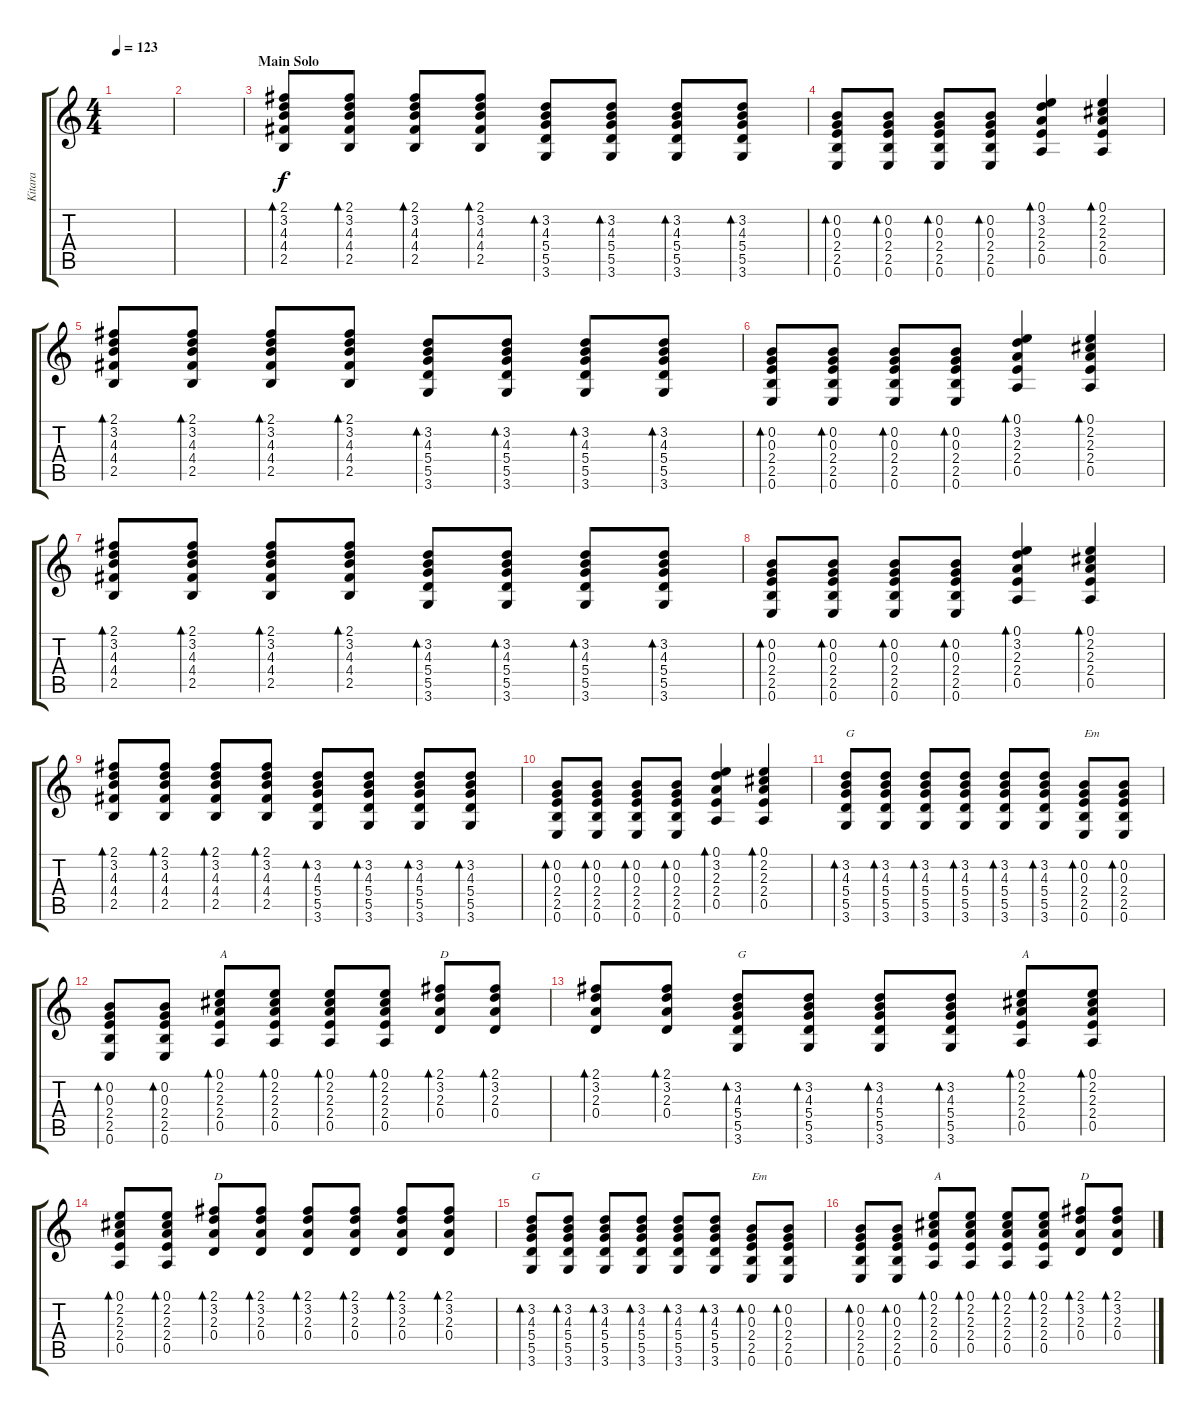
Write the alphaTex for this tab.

\track ("Kitara" "Kitara") {instrument electricguitarjazz}
\staff {score tabs}
\tuning (E4 B3 G3 D3 A2 E2) {hide}
\ts (4 4)
\tempo 123
\clef g2
\ks c
|
|
\section ("" "Main Solo")
(2.1 3.2 4.3 4.4 2.5).8{bd 30} (2.1 3.2 4.3 4.4 2.5).8{bd 30} (2.1 3.2 4.3 4.4 2.5).8{bd 30} (2.1 3.2 4.3 4.4 2.5).8{bd 30} (3.2 4.3 5.4 5.5 3.6).8{bd 30} (3.2 4.3 5.4 5.5 3.6).8{bd 30} (3.2 4.3 5.4 5.5 3.6).8{bd 30} (3.2 4.3 5.4 5.5 3.6).8{bd 30} |
(0.2 0.3 2.4 2.5 0.6).8{bd 60} (0.2 0.3 2.4 2.5 0.6).8{bd 60} (0.2 0.3 2.4 2.5 0.6).8{bd 60} (0.2 0.3 2.4 2.5 0.6).8{bd 60} (0.1 3.2 2.3 2.4 0.5).4{bd 60} (0.1 2.2 2.3 2.4 0.5).4{bd 60} |
(2.1 3.2 4.3 4.4 2.5).8{bd 30} (2.1 3.2 4.3 4.4 2.5).8{bd 30} (2.1 3.2 4.3 4.4 2.5).8{bd 30} (2.1 3.2 4.3 4.4 2.5).8{bd 30} (3.2 4.3 5.4 5.5 3.6).8{bd 30} (3.2 4.3 5.4 5.5 3.6).8{bd 30} (3.2 4.3 5.4 5.5 3.6).8{bd 30} (3.2 4.3 5.4 5.5 3.6).8{bd 30} |
(0.2 0.3 2.4 2.5 0.6).8{bd 60} (0.2 0.3 2.4 2.5 0.6).8{bd 60} (0.2 0.3 2.4 2.5 0.6).8{bd 60} (0.2 0.3 2.4 2.5 0.6).8{bd 60} (0.1 3.2 2.3 2.4 0.5).4{bd 60} (0.1 2.2 2.3 2.4 0.5).4{bd 60} |
(2.1 3.2 4.3 4.4 2.5).8{bd 30} (2.1 3.2 4.3 4.4 2.5).8{bd 30} (2.1 3.2 4.3 4.4 2.5).8{bd 30} (2.1 3.2 4.3 4.4 2.5).8{bd 30} (3.2 4.3 5.4 5.5 3.6).8{bd 30} (3.2 4.3 5.4 5.5 3.6).8{bd 30} (3.2 4.3 5.4 5.5 3.6).8{bd 30} (3.2 4.3 5.4 5.5 3.6).8{bd 30} |
(0.2 0.3 2.4 2.5 0.6).8{bd 60} (0.2 0.3 2.4 2.5 0.6).8{bd 60} (0.2 0.3 2.4 2.5 0.6).8{bd 60} (0.2 0.3 2.4 2.5 0.6).8{bd 60} (0.1 3.2 2.3 2.4 0.5).4{bd 60} (0.1 2.2 2.3 2.4 0.5).4{bd 60} |
(2.1 3.2 4.3 4.4 2.5).8{bd 30} (2.1 3.2 4.3 4.4 2.5).8{bd 30} (2.1 3.2 4.3 4.4 2.5).8{bd 30} (2.1 3.2 4.3 4.4 2.5).8{bd 30} (3.2 4.3 5.4 5.5 3.6).8{bd 30} (3.2 4.3 5.4 5.5 3.6).8{bd 30} (3.2 4.3 5.4 5.5 3.6).8{bd 30} (3.2 4.3 5.4 5.5 3.6).8{bd 30} |
(0.2 0.3 2.4 2.5 0.6).8{bd 60} (0.2 0.3 2.4 2.5 0.6).8{bd 60} (0.2 0.3 2.4 2.5 0.6).8{bd 60} (0.2 0.3 2.4 2.5 0.6).8{bd 60} (0.1 3.2 2.3 2.4 0.5).4{bd 60} (0.1 2.2 2.3 2.4 0.5).4{bd 60} |
(3.2 4.3 5.4 5.5 3.6).8{bd 30 txt "G"} (3.2 4.3 5.4 5.5 3.6).8{bd 30} (3.2 4.3 5.4 5.5 3.6).8{bd 30} (3.2 4.3 5.4 5.5 3.6).8{bd 30} (3.2 4.3 5.4 5.5 3.6).8{bd 30} (3.2 4.3 5.4 5.5 3.6).8{bd 30} (0.2 0.3 2.4 2.5 0.6).8{bd 30 txt "Em"} (0.2 0.3 2.4 2.5 0.6).8{bd 30} |
(0.2 0.3 2.4 2.5 0.6).8{bd 30} (0.2 0.3 2.4 2.5 0.6).8{bd 30} (0.1 2.2 2.3 2.4 0.5).8{bd 30 txt "A"} (0.1 2.2 2.3 2.4 0.5).8{bd 30} (0.1 2.2 2.3 2.4 0.5).8{bd 30} (0.1 2.2 2.3 2.4 0.5).8{bd 30} (2.1 3.2 2.3 0.4).8{bd 30 txt "D"} (2.1 3.2 2.3 0.4).8{bd 30} |
(2.1 3.2 2.3 0.4).8{bd 30} (2.1 3.2 2.3 0.4).8{bd 30} (3.2 4.3 5.4 5.5 3.6).8{bd 30 txt "G"} (3.2 4.3 5.4 5.5 3.6).8{bd 30} (3.2 4.3 5.4 5.5 3.6).8{bd 30} (3.2 4.3 5.4 5.5 3.6).8{bd 30} (0.1 2.2 2.3 2.4 0.5).8{bd 30 txt "A"} (0.1 2.2 2.3 2.4 0.5).8{bd 30} |
(0.1 2.2 2.3 2.4 0.5).8{bd 30} (0.1 2.2 2.3 2.4 0.5).8{bd 30} (2.1 3.2 2.3 0.4).8{bd 30 txt "D"} (2.1 3.2 2.3 0.4).8{bd 30} (2.1 3.2 2.3 0.4).8{bd 30} (2.1 3.2 2.3 0.4).8{bd 30} (2.1 3.2 2.3 0.4).8{bd 30} (2.1 3.2 2.3 0.4).8{bd 30} |
(3.2 4.3 5.4 5.5 3.6).8{bd 30 txt "G"} (3.2 4.3 5.4 5.5 3.6).8{bd 30} (3.2 4.3 5.4 5.5 3.6).8{bd 30} (3.2 4.3 5.4 5.5 3.6).8{bd 30} (3.2 4.3 5.4 5.5 3.6).8{bd 30} (3.2 4.3 5.4 5.5 3.6).8{bd 30} (0.2 0.3 2.4 2.5 0.6).8{bd 30 txt "Em"} (0.2 0.3 2.4 2.5 0.6).8{bd 30} |
(0.2 0.3 2.4 2.5 0.6).8{bd 30} (0.2 0.3 2.4 2.5 0.6).8{bd 30} (0.1 2.2 2.3 2.4 0.5).8{bd 30 txt "A"} (0.1 2.2 2.3 2.4 0.5).8{bd 30} (0.1 2.2 2.3 2.4 0.5).8{bd 30} (0.1 2.2 2.3 2.4 0.5).8{bd 30} (2.1 3.2 2.3 0.4).8{bd 30 txt "D"} (2.1 3.2 2.3 0.4).8{bd 30}
